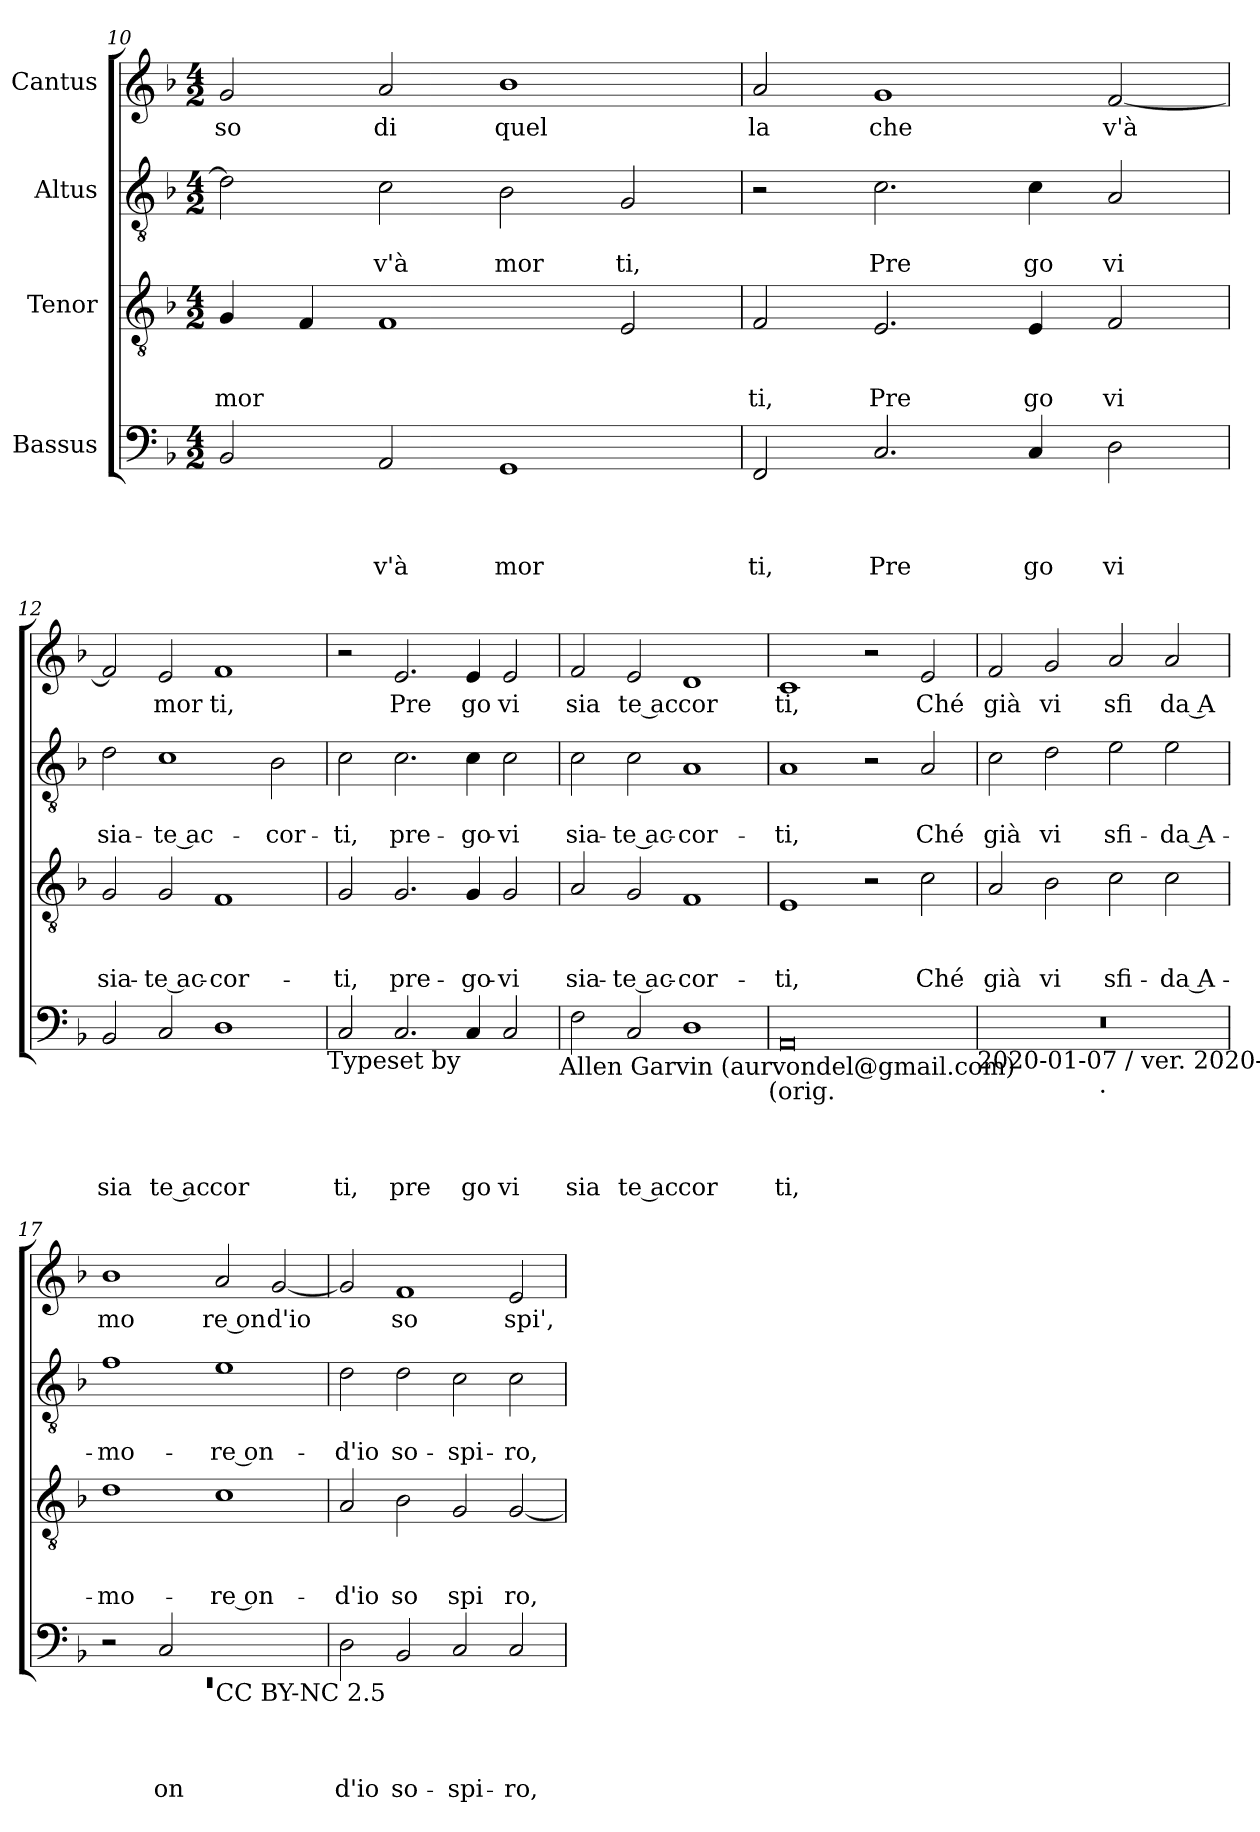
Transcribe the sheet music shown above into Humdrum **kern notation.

**kern	**text	**text	**text	**text	**kern	**text	**text	**text	**kern	**text	**text	**kern	**text
*part4	*part4	*part4	*part4	*part4	*part3	*part3	*part3	*part3	*part2	*part2	*part2	*part1	*part1
*staff4	*staff4	*staff4	*staff4	*staff4	*staff3	*staff3	*staff3	*staff3	*staff2	*staff2	*staff2	*staff1	*staff1
*I"Bassus	*	*	*	*	*I"Tenor	*	*	*	*I"Altus	*	*	*I"Cantus	*
*clefF4	*	*	*	*	*clefGv2	*	*	*	*clefGv2	*	*	*clefG2	*
*k[b-]	*	*	*	*	*k[b-]	*	*	*	*k[b-]	*	*	*k[b-]	*
*F:	*	*	*	*	*F:	*	*	*	*F:	*	*	*F:	*
*M4/2	*	*	*	*	*M4/2	*	*	*	*M4/2	*	*	*M4/2	*
=10	=10	=10	=10	=10	=10	=10	=10	=10	=10	=10	=10	=10	=10
!	!	!	!	!	!	!	!	!LO:LY:b	!	!	!	!	!LO:LY:b
2BB-/	.	.	.	.	4G/	.	.	mor	2d\]	.	.	2g/	so
.	.	.	.	.	4F/	.	.	.	.	.	.	.	.
!	!	!	!	!LO:LY:b	!	!	!	!	!	!	!LO:LY:b	!	!LO:LY:b
2AA/	.	.	.	v'à	1F	.	.	.	2c\	.	v'à	2a/	di
!	!	!	!	!LO:LY:b	!	!	!	!	!	!	!LO:LY:b	!	!LO:LY:b
1GG	.	.	.	mor	.	.	.	.	2B-\	.	mor	1b-	quel
!	!	!	!	!	!	!	!	!	!	!	!LO:LY:b	!	!
.	.	.	.	.	2E/	.	.	.	2G/	.	ti,	.	.
=11	=11	=11	=11	=11	=11	=11	=11	=11	=11	=11	=11	=11	=11
!	!	!	!	!LO:LY:b	!	!	!	!LO:LY:b	!	!	!	!	!LO:LY:b
2FF/	.	.	.	ti,	2F/	.	.	ti,	2r	.	.	2a/	la
!	!	!	!	!LO:LY:b	!	!	!	!LO:LY:b	!	!	!LO:LY:b	!	!LO:LY:b
2.C/	.	.	.	Pre	2.E/	.	.	Pre	2.c\	.	Pre	1g	che
!	!	!	!	!LO:LY:b	!	!	!	!LO:LY:b	!	!	!LO:LY:b	!	!
4C/	.	.	.	go	4E/	.	.	go	4c\	.	go	.	.
!	!	!	!	!LO:LY:b	!	!	!	!LO:LY:b	!	!	!LO:LY:b	!	!LO:LY:b
2D\	.	.	.	vi	2F/	.	.	vi	2A/	.	vi	[<2f/	v'à
!!LO:PB:g=z
=12	=12	=12	=12	=12	=12	=12	=12	=12	=12	=12	=12	=12	=12
!	!	!	!	!LO:LY:b	!	!	!	!LO:LY:b	!	!	!LO:LY:b	!	!
2BB-/	.	.	.	sia	2G/	.	.	sia-	2d\	.	sia-	2f/]	.
!	!	!	!	!LO:LY:b:rj	!	!	!	!LO:LY:b:rj	!	!	!LO:LY:b:rj	!	!LO:LY:b
2C/	.	.	.	te ac	2G/	.	.	-te ac-	1c	.	-te ac-	2e/	mor
!	!	!	!	!LO:LY:b	!	!	!	!LO:LY:b	!	!	!	!	!LO:LY:b
1D	.	.	.	cor	1F	.	.	-cor-	.	.	.	1f	ti,
!	!	!	!	!	!	!	!	!	!	!	!LO:LY:b	!	!
.	.	.	.	.	.	.	.	.	2B-\	.	-cor-	.	.
!LO:TX:b:t=Typeset by	!	!	!	!	!	!	!	!	!	!	!	!	!
=13	=13	=13	=13	=13	=13	=13	=13	=13	=13	=13	=13	=13	=13
!	!	!	!	!LO:LY:b	!	!	!	!LO:LY:b	!	!	!LO:LY:b	!	!
2C/	.	.	.	ti,	2G/	.	.	-ti,	2c\	.	-ti,	2r	.
!	!	!	!	!LO:LY:b	!	!	!	!LO:LY:b	!	!	!LO:LY:b	!	!LO:LY:b
2.C/	.	.	.	pre	2.G/	.	.	pre-	2.c\	.	pre-	2.e/	Pre
!	!	!	!	!LO:LY:b	!	!	!	!LO:LY:b	!	!	!LO:LY:b	!	!LO:LY:b
4C/	.	.	.	go	4G/	.	.	-go-	4c\	.	-go-	4e/	go
!	!	!	!	!LO:LY:b	!	!	!	!LO:LY:b	!	!	!LO:LY:b	!	!LO:LY:b
2C/	.	.	.	vi	2G/	.	.	-vi	2c\	.	-vi	2e/	vi
!LO:TX:b:t=Allen Garvin (aurvondel@gmail.com)	!	!	!	!	!	!	!	!	!	!	!	!	!
=14	=14	=14	=14	=14	=14	=14	=14	=14	=14	=14	=14	=14	=14
!	!	!	!	!LO:LY:b	!	!	!	!LO:LY:b	!	!	!LO:LY:b	!	!LO:LY:b
2F\	.	.	.	sia	2A/	.	.	sia-	2c\	.	sia-	2f/	sia
!	!	!	!	!LO:LY:b:rj	!	!	!	!LO:LY:b:rj	!	!	!LO:LY:b:rj	!	!LO:LY:b:rj
2C/	.	.	.	te ac	2G/	.	.	-te ac-	2c\	.	-te ac-	2e/	te ac
!	!	!	!	!LO:LY:b	!	!	!	!LO:LY:b	!	!	!LO:LY:b	!	!LO:LY:b
1D	.	.	.	cor	1F	.	.	-cor-	1A	.	-cor-	1d	cor
!LO:TX:b:t=(orig.	!	!	!	!	!	!	!	!	!	!	!	!	!
=15	=15	=15	=15	=15	=15	=15	=15	=15	=15	=15	=15	=15	=15
!	!	!	!	!LO:LY:b	!	!	!	!LO:LY:b	!	!	!LO:LY:b	!	!LO:LY:b
0AA	.	.	.	ti,	1E	.	.	-ti,	1A	.	-ti,	1c	ti,
.	.	.	.	.	2r	.	.	.	2r	.	.	2r	.
!	!	!	!	!	!	!	!	!LO:LY:b	!	!	!LO:LY:b	!	!LO:LY:b
.	.	.	.	.	2c\	.	.	Ché	2A/	.	Ché	2e/	Ché
!LO:TX:b:t=2020-01-07 / ver. 2020-01-07)	!	!	!	!	!	!	!	!	!	!	!	!	!
=16	=16	=16	=16	=16	=16	=16	=16	=16	=16	=16	=16	=16	=16
!	!	!	!	!	!	!	!	!LO:LY:b	!	!	!LO:LY:b	!	!LO:LY:b
*^	*	*	*	*	*	*	*	*	*	*	*	*	*
0r	2ryy	.	.	.	.	2A/	.	.	già	2c\	.	già	2f/	già
!	!	!	!	!	!	!	!	!	!LO:LY:b	!	!	!LO:LY:b	!	!LO:LY:b
.	4...ryy	.	.	.	.	2B-\	.	.	vi	2d\	.	vi	2g/	vi
!	!LO:TX:b:t=.	!	!	!	!	!	!	!	!	!	!	!	!	!
.	1ryy	.	.	.	.	.	.	.	.	.	.	.	.	.
!	!	!	!	!	!	!	!	!	!LO:LY:b	!	!	!LO:LY:b	!	!LO:LY:b
.	.	.	.	.	.	2c\	.	.	sfi-	2e\	.	sfi-	2a/	sfi
!	!	!	!	!	!	!	!	!	!LO:LY:b:rj	!	!	!LO:LY:b:rj	!	!LO:LY:b:rj
.	.	.	.	.	.	2c\	.	.	-da A-	2e\	.	-da A-	2a/	da A
.	32ryy	.	.	.	.	.	.	.	.	.	.	.	.	.
=17	=17	=17	=17	=17	=17	=17	=17	=17	=17	=17	=17	=17	=17	=17
!	!LO:N:vis=1	!	!	!	!	!	!	!	!LO:LY:b	!	!	!LO:LY:b	!	!LO:LY:b
*	*^	*	*	*	*	*	*	*	*	*	*	*	*	*
0ryy	0rEE	2r	.	.	.	.	1d	.	.	-mo-	1f	.	-mo-	1b-	mo
!	!	!	!	!	!	!LO:LY:b	!	!	!	!	!	!	!	!	!
.	.	2C/	.	.	.	on	.	.	.	.	.	.	.	.	.
!	!	!LO:TX:b:t=CC BY-NC 2.5	!	!	!	!	!	!	!	!	!	!	!	!	!
!	!	!	!	!	!	!	!	!	!	!LO:LY:b:rj	!	!	!LO:LY:b:rj	!	!LO:LY:b:rj
.	.	1ryy	.	.	.	.	1c	.	.	-re on-	1e	.	-re on-	2a/	re on
!	!	!	!	!	!	!	!	!	!	!	!	!	!	!	!LO:LY:b
.	.	.	.	.	.	.	.	.	.	.	.	.	.	[>2g/	d'io
*v	*v	*v	*	*	*	*	*	*	*	*	*	*	*	*	*
!!LO:LB:g=z
=18	=18	=18	=18	=18	=18	=18	=18	=18	=18	=18	=18	=18	=18
!	!	!	!	!LO:LY:b	!	!	!	!LO:LY:b	!	!	!LO:LY:b	!	!
2D\	.	.	.	d'io	2A/	.	.	-d'io	2d\	.	-d'io	2g/]	.
!	!	!	!	!LO:LY:b	!	!	!	!LO:LY:b	!	!	!LO:LY:b	!	!LO:LY:b
2BB-/	.	.	.	so-	2B-\	.	.	so	2d\	.	so-	1f	so
!	!	!	!	!LO:LY:b	!	!	!	!LO:LY:b	!	!	!LO:LY:b	!	!
2C/	.	.	.	-spi-	2G/	.	.	spi	2c\	.	-spi-	.	.
!	!	!	!	!LO:LY:b	!	!	!	!LO:LY:b	!	!	!LO:LY:b	!	!LO:LY:b
2C/	.	.	.	-ro,	[<2G/	.	.	ro,	2c\	.	-ro,	2e/	spi',
=	=	=	=	=	=	=	=	=	=	=	=	=	=
*-	*-	*-	*-	*-	*-	*-	*-	*-	*-	*-	*-	*-	*-
